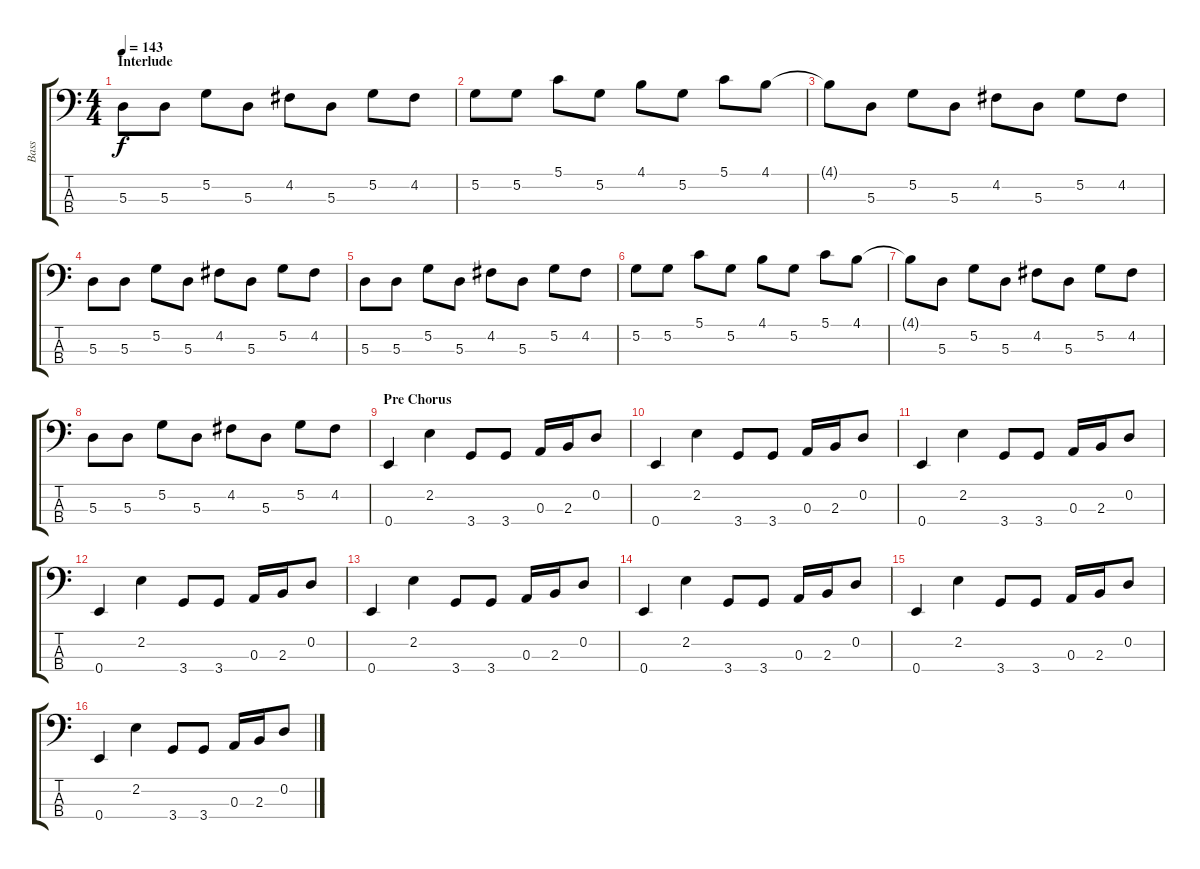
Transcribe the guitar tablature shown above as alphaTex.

\track ("Bass" "Bass") {instrument electricbasspick}
\staff {score tabs}
\tuning (G2 D2 A1 E1) {hide}
\ts (4 4)
\section ("" "Interlude")
\tempo 143
\clef f4
\ks c
5.3.8{dy f} 5.3.8 5.2.8 5.3.8 4.2.8 5.3.8 5.2.8 4.2.8 |
5.2.8 5.2.8 5.1.8 5.2.8 4.1.8 5.2.8 5.1.8 4.1.8 |
4.1{t}.8 5.3.8 5.2.8 5.3.8 4.2.8 5.3.8 5.2.8 4.2.8 |
5.3.8 5.3.8 5.2.8 5.3.8 4.2.8 5.3.8 5.2.8 4.2.8 |
5.3.8 5.3.8 5.2.8 5.3.8 4.2.8 5.3.8 5.2.8 4.2.8 |
5.2.8 5.2.8 5.1.8 5.2.8 4.1.8 5.2.8 5.1.8 4.1.8 |
4.1{t}.8 5.3.8 5.2.8 5.3.8 4.2.8 5.3.8 5.2.8 4.2.8 |
5.3.8 5.3.8 5.2.8 5.3.8 4.2.8 5.3.8 5.2.8 4.2.8 |
\section ("" "Pre Chorus")
0.4.4 2.2.4 3.4.8 3.4.8 0.3.16 2.3.16 0.2.8 |
0.4.4 2.2.4 3.4.8 3.4.8 0.3.16 2.3.16 0.2.8 |
0.4.4 2.2.4 3.4.8 3.4.8 0.3.16 2.3.16 0.2.8 |
0.4.4 2.2.4 3.4.8 3.4.8 0.3.16 2.3.16 0.2.8 |
0.4.4 2.2.4 3.4.8 3.4.8 0.3.16 2.3.16 0.2.8 |
0.4.4 2.2.4 3.4.8 3.4.8 0.3.16 2.3.16 0.2.8 |
0.4.4 2.2.4 3.4.8 3.4.8 0.3.16 2.3.16 0.2.8 |
0.4.4 2.2.4 3.4.8 3.4.8 0.3.16 2.3.16 0.2.8
